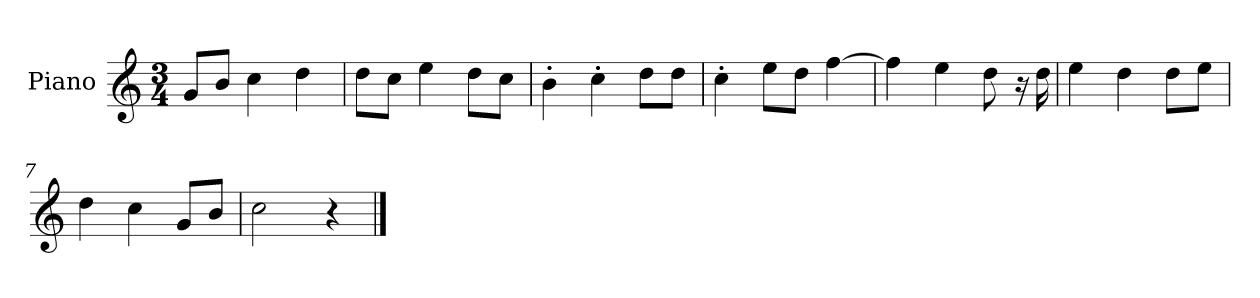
**kern
*part1
*staff1
*I"Piano
*I'P-no
*clefG2
*k[]
*M3/4
*MM179
=1
8g/L
8b/J
4cc\
4dd\
=2
8dd\L
8cc\J
4ee\
8dd\L
8cc\J
=3
4b'\
4cc'\
8dd\L
8dd\J
=4
4cc'\
8ee\L
8dd\J
[4ff\
=5
4ff\]
4ee\
8dd\
16r
16dd\
=6
4ee\
4dd\
8dd\L
8ee\J
=7
4dd\
4cc\
8g/L
8b/J
=8
2cc\
4r
==
*-
